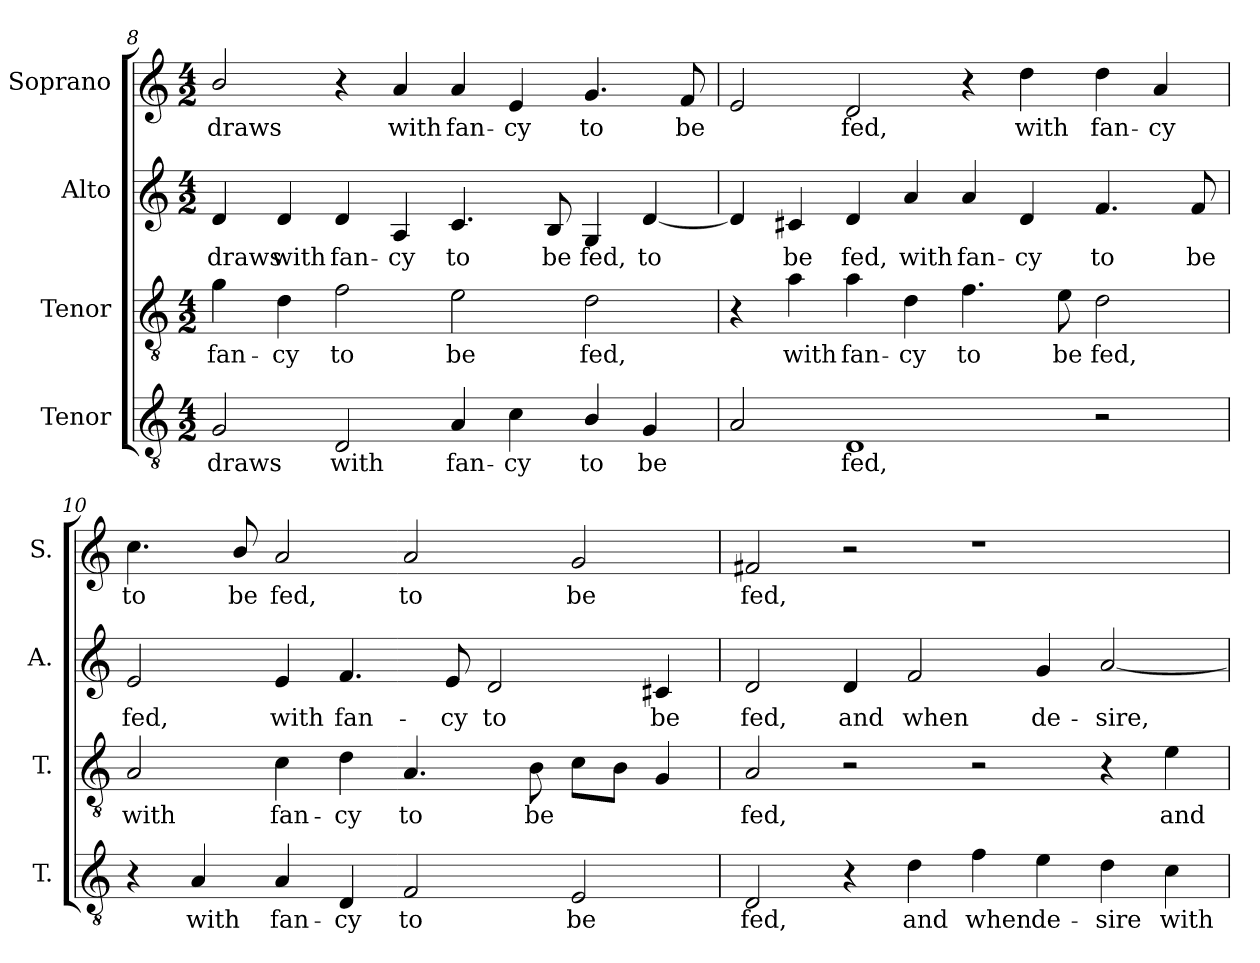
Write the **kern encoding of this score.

**kern	**text	**kern	**text	**kern	**text	**kern	**text
*part4	*part4	*part3	*part3	*part2	*part2	*part1	*part1
*staff4	*staff4	*staff3	*staff3	*staff2	*staff2	*staff1	*staff1
*I"Tenor	*	*I"Tenor	*	*I"Alto	*	*I"Soprano	*
*I'T.	*	*I'T.	*	*I'A.	*	*I'S.	*
*clefGv2	*	*clefGv2	*	*clefG2	*	*clefG2	*
*ITrd7c12	*	*ITrd7c12	*	*	*	*	*
*k[]	*	*k[]	*	*k[]	*	*k[]	*
*C:	*	*C:	*	*C:	*	*C:	*
*M4/2	*	*M4/2	*	*M4/2	*	*M4/2	*
=8	=8	=8	=8	=8	=8	=8	=8
!	!LO:LY:b:color=#000000	!	!	!	!	!	!
!	!	!	!LO:LY:b:color=#000000	!	!	!	!
!	!	!	!	!	!LO:LY:b:color=#000000	!	!
!	!	!	!	!	!	!	!LO:LY:b:color=#000000
2GGi/	draws	4Gi\	fan-	4di/	draws	2bi/	draws
!	!	!	!LO:LY:b:color=#000000	!	!	!	!
!	!	!	!	!	!LO:LY:b:color=#000000	!	!
.	.	4Di\	-cy	4di/	with	.	.
!	!LO:LY:b:color=#000000	!	!	!	!	!	!
!	!	!	!LO:LY:b:color=#000000	!	!	!	!
!	!	!	!	!	!LO:LY:b:color=#000000	!	!
2DDi/	with	2Fi\	to	4di/	fan-	4r	.
!	!	!	!	!	!LO:LY:b:color=#000000	!	!
!	!	!	!	!	!	!	!LO:LY:b:color=#000000
.	.	.	.	4Ai/	-cy	4ai/	with
!	!LO:LY:b:color=#000000	!	!	!	!	!	!
!	!	!	!LO:LY:b:color=#000000	!	!	!	!
!	!	!	!	!	!LO:LY:b:color=#000000	!	!
!	!	!	!	!	!	!	!LO:LY:b:color=#000000
4AAi/	fan-	2Ei\	be	4.ci/	to	4ai/	fan-
!	!LO:LY:b:color=#000000	!	!	!	!	!	!
!	!	!	!	!	!	!	!LO:LY:b:color=#000000
4Ci\	-cy	.	.	.	.	4ei/	-cy
!	!	!	!	!	!LO:LY:b:color=#000000	!	!
.	.	.	.	8Bi/	be	.	.
!	!LO:LY:b:color=#000000	!	!	!	!	!	!
!	!	!	!LO:LY:b:color=#000000	!	!	!	!
!	!	!	!	!	!LO:LY:b:color=#000000	!	!
!	!	!	!	!	!	!	!LO:LY:b:color=#000000
4BBi/	to	2Di\	fed,	4Gi/	fed,	4.gi/	to
!	!LO:LY:b:color=#000000	!	!	!	!	!	!
!	!	!	!	!	!LO:LY:b:color=#000000	!	!
4GGi/	be	.	.	[4di/	to	.	.
!	!	!	!	!	!	!	!LO:LY:b:color=#000000
.	.	.	.	.	.	8fi/	be
!!LO:LB:g=z
=9	=9	=9	=9	=9	=9	=9	=9
2AAi/	.	4r	.	4di/]	.	2ei/	.
!	!	!	!LO:LY:b:color=#000000	!	!	!	!
!	!	!	!	!	!LO:LY:b:color=#000000	!	!
.	.	4Ai\	with	4c#Xi/	be	.	.
!	!LO:LY:b:color=#000000	!	!	!	!	!	!
!	!	!	!LO:LY:b:color=#000000	!	!	!	!
!	!	!	!	!	!LO:LY:b:color=#000000	!	!
!	!	!	!	!	!	!	!LO:LY:b:color=#000000
1DDi	fed,	4Ai\	fan-	4di/	fed,	2di/	fed,
!	!	!	!LO:LY:b:color=#000000	!	!	!	!
!	!	!	!	!	!LO:LY:b:color=#000000	!	!
.	.	4Di\	-cy	4ai/	with	.	.
!	!	!	!LO:LY:b:color=#000000	!	!	!	!
!	!	!	!	!	!LO:LY:b:color=#000000	!	!
.	.	4.Fi\	to	4ai/	fan-	4r	.
!	!	!	!	!	!LO:LY:b:color=#000000	!	!
!	!	!	!	!	!	!	!LO:LY:b:color=#000000
.	.	.	.	4di/	-cy	4ddi\	with
!	!	!	!LO:LY:b:color=#000000	!	!	!	!
.	.	8Ei\	be	.	.	.	.
!	!	!	!LO:LY:b:color=#000000	!	!	!	!
!	!	!	!	!	!LO:LY:b:color=#000000	!	!
!	!	!	!	!	!	!	!LO:LY:b:color=#000000
2r	.	2Di\	fed,	4.fi/	to	4ddi\	fan-
!	!	!	!	!	!	!	!LO:LY:b:color=#000000
.	.	.	.	.	.	4ai/	-cy
!	!	!	!	!	!LO:LY:b:color=#000000	!	!
.	.	.	.	8fi/	be	.	.
=10	=10	=10	=10	=10	=10	=10	=10
!	!	!	!LO:LY:b:color=#000000	!	!	!	!
!	!	!	!	!	!LO:LY:b:color=#000000	!	!
!	!	!	!	!	!	!	!LO:LY:b:color=#000000
4r	.	2AAi/	with	2ei/	fed,	4.cci\	to
!	!LO:LY:b:color=#000000	!	!	!	!	!	!
4AAi/	with	.	.	.	.	.	.
!	!	!	!	!	!	!	!LO:LY:b:color=#000000
.	.	.	.	.	.	8bi/	be
!	!LO:LY:b:color=#000000	!	!	!	!	!	!
!	!	!	!LO:LY:b:color=#000000	!	!	!	!
!	!	!	!	!	!LO:LY:b:color=#000000	!	!
!	!	!	!	!	!	!	!LO:LY:b:color=#000000
4AAi/	fan-	4Ci\	fan-	4ei/	with	2ai/	fed,
!	!LO:LY:b:color=#000000	!	!	!	!	!	!
!	!	!	!LO:LY:b:color=#000000	!	!	!	!
!	!	!	!	!	!LO:LY:b:color=#000000	!	!
4DDi/	-cy	4Di\	-cy	4.fi/	fan-	.	.
!	!LO:LY:b:color=#000000	!	!	!	!	!	!
!	!	!	!LO:LY:b:color=#000000	!	!	!	!
!	!	!	!	!	!	!	!LO:LY:b:color=#000000
2FFi/	to	4.AAi/	to	.	.	2ai/	to
!	!	!	!	!	!LO:LY:b:color=#000000	!	!
.	.	.	.	8ei/	-cy	.	.
!	!	!	!	!	!LO:LY:b:color=#000000	!	!
.	.	.	.	2di/	to	.	.
!	!	!	!LO:LY:b:color=#000000	!	!	!	!
.	.	8BBi\	be	.	.	.	.
!	!LO:LY:b:color=#000000	!	!	!	!	!	!
!	!	!	!	!	!	!	!LO:LY:b:color=#000000
2EEi/	be	8Ci\L	.	.	.	2gi/	be
.	.	8BBi\J	.	.	.	.	.
!	!	!	!	!	!LO:LY:b:color=#000000	!	!
.	.	4GGi/	.	4c#Xi/	be	.	.
=11	=11	=11	=11	=11	=11	=11	=11
!	!LO:LY:b:color=#000000	!	!	!	!	!	!
!	!	!	!LO:LY:b:color=#000000	!	!	!	!
!	!	!	!	!	!LO:LY:b:color=#000000	!	!
!	!	!	!	!	!	!	!LO:LY:b:color=#000000
2DDi/	fed,	2AAi/	fed,	2di/	fed,	2f#Xi/	fed,
!	!	!	!	!	!LO:LY:b:color=#000000	!	!
4r	.	2r	.	4di/	and	2r	.
!	!LO:LY:b:color=#000000	!	!	!	!	!	!
!	!	!	!	!	!LO:LY:b:color=#000000	!	!
4Di\	and	.	.	2fi/	when	.	.
!	!LO:LY:b:color=#000000	!	!	!	!	!	!
4Fi\	when	2r	.	.	.	1r	.
!	!LO:LY:b:color=#000000	!	!	!	!	!	!
!	!	!	!	!	!LO:LY:b:color=#000000	!	!
4Ei\	de-	.	.	4gi/	de-	.	.
!	!LO:LY:b:color=#000000	!	!	!	!	!	!
!	!	!	!	!	!LO:LY:b:color=#000000	!	!
4Di\	-sire	4r	.	[2ai/	-sire,	.	.
!	!LO:LY:b:color=#000000	!	!	!	!	!	!
!	!	!	!LO:LY:b:color=#000000	!	!	!	!
4Ci\	with	4Ei\	and	.	.	.	.
=	=	=	=	=	=	=	=
*-	*-	*-	*-	*-	*-	*-	*-
